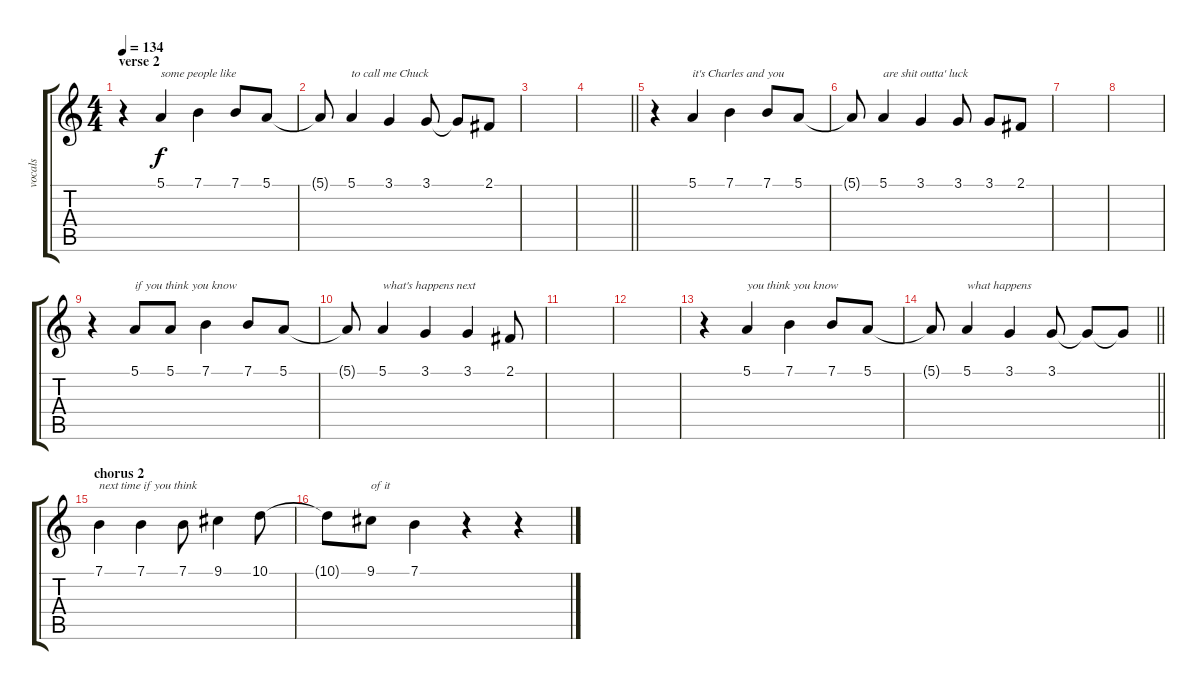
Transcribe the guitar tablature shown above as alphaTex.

\track ("vocals" "vocals") {instrument brightacousticpiano}
\staff {score tabs}
\tuning (E4 B3 G3 D3 A2 E2) {hide}
\ts (4 4)
\section ("" "verse 2")
\tempo 134
\clef g2
\ks c
r.4{dy f} 5.1.4{txt "some people like"} 7.1.4 7.1.8 5.1.8 |
5.1{t}.8 5.1.4{txt "to call me Chuck"} 3.1.4 3.1.8 3.1{t}.8 2.1.8 |
|
\barLineRight lightlight
|
r.4 5.1.4{txt "it's Charles and you"} 7.1.4 7.1.8 5.1.8 |
5.1{t}.8 5.1.4{txt "are shit outta' luck"} 3.1.4 3.1.8 3.1.8 2.1.8 |
|
|
r.4 5.1.8{txt "if you think you know"} 5.1.8 7.1.4 7.1.8 5.1.8 |
5.1{t}.8 5.1.4{txt "what's happens next"} 3.1.4 3.1.4 2.1.8 |
|
|
r.4 5.1.4{txt "you think you know"} 7.1.4 7.1.8 5.1.8 |
\barLineRight lightlight
5.1{t}.8 5.1.4{txt "what happens"} 3.1.4 3.1.8 3.1{t}.8 3.1{t}.8 |
\section ("" "chorus 2")
7.1.4{txt "next time if you think"} 7.1.4 7.1.8 9.1.4 10.1.8 |
10.1{t}.8 9.1.8{txt "of it"} 7.1.4 r.4 r.4
